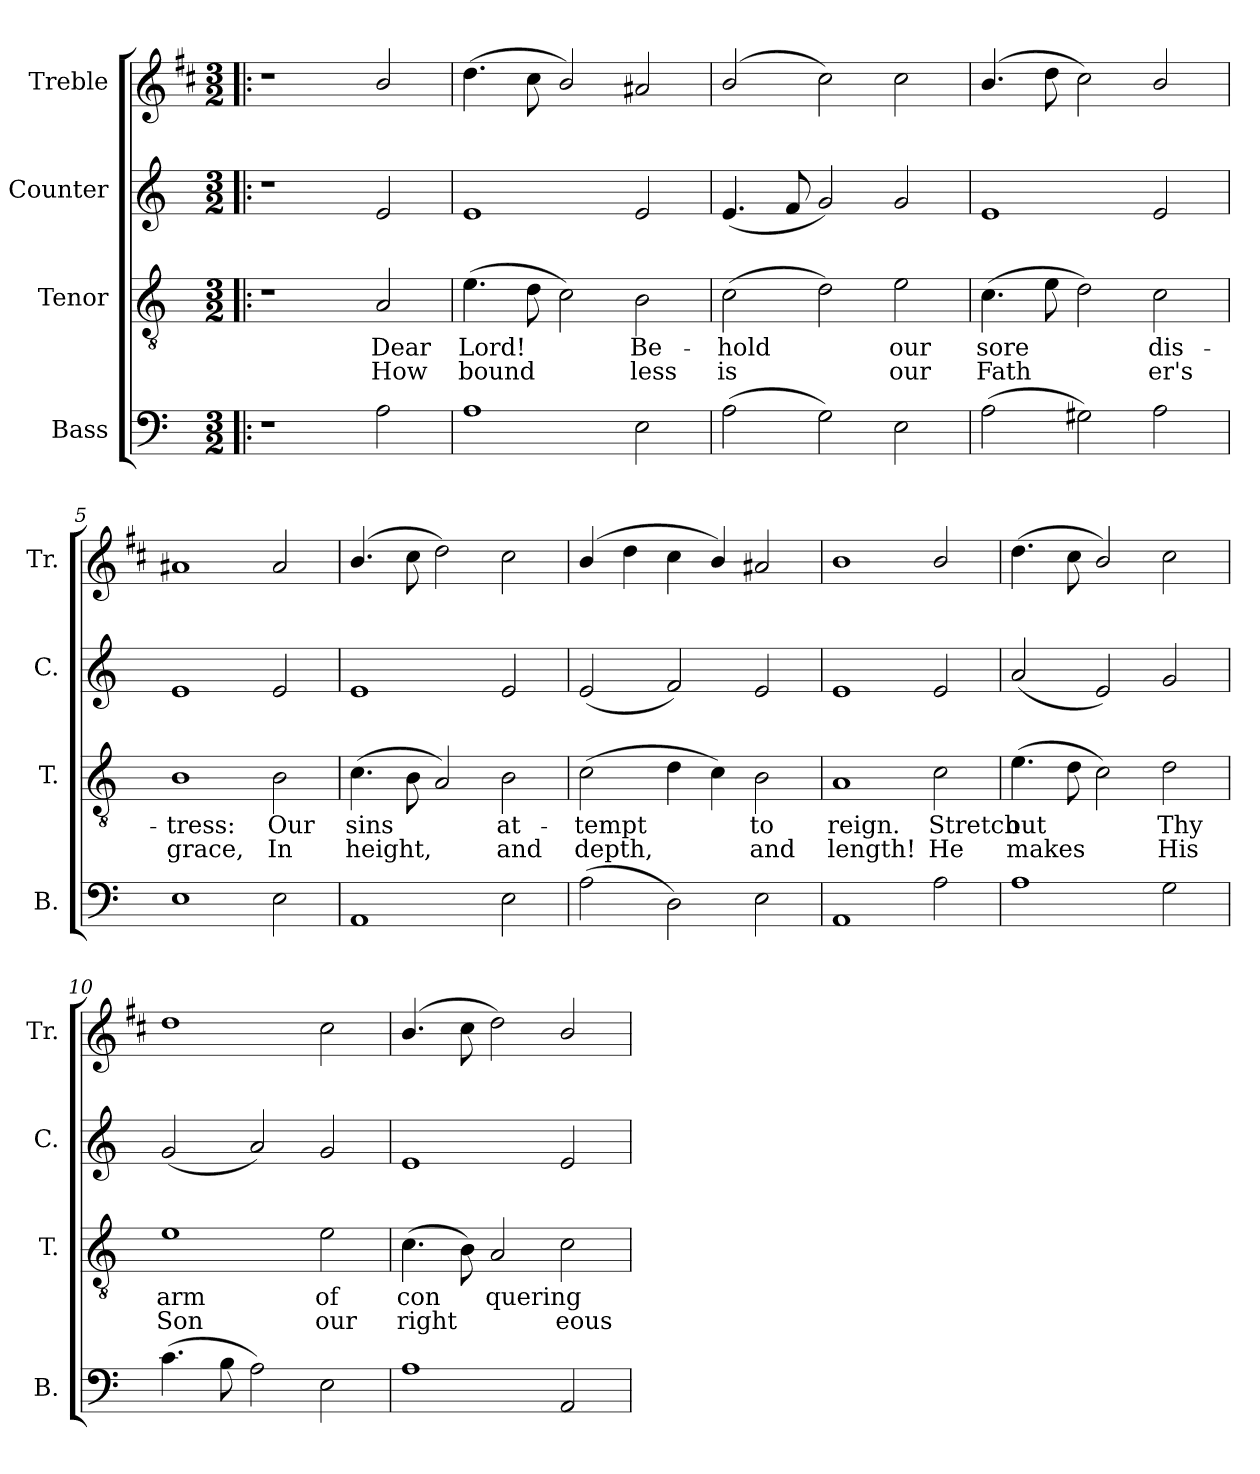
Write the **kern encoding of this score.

**kern	**text	**kern	**text	**text	**kern	**text	**kern
*part4	*part4	*part3	*part3	*part3	*part2	*part2	*part1
*staff4	*staff4	*staff3	*staff3	*staff3	*staff2	*staff2	*staff1
*I"Bass	*	*I"Tenor	*	*	*I"Counter	*	*I"Treble
*I'B.	*	*I'T.	*	*	*I'C.	*	*I'Tr.
!!LO:PB:g=z
*stria5	*	*stria5	*	*	*stria5	*	*stria5
*clefF4	*	*clefGv2	*	*	*clefG2	*	*clefG2
*	*	*	*	*	*	*	*ITrd1c2
*k[]	*	*k[]	*	*	*k[]	*	*k[]
*C:	*	*C:	*	*	*C:	*	*C:
*M3/2	*	*M3/2	*	*	*M3/2	*	*M3/2
=1!|:	=1!|:	=1!|:	=1!|:	=1!|:	=1!|:	=1!|:	=1!|:
1r	.	1r	.	.	1r	.	1r
!	!LO:LY:b:cj	!	!LO:LY:b:cj	!LO:LY:b:cj	!	!LO:LY:b:cj	!
2A\	.	2A/	Dear	How	2e/	.	2a/
=2	=2	=2	=2	=2	=2	=2	=2
!	!LO:LY:b:cj	!	!LO:LY:b:cj	!LO:LY:b:cj	!	!LO:LY:b:cj	!
1A	.	(>4.e\	Lord!	bound-	1e	.	(>4.cc\
!	!	!	!LO:LY:b:cj	!LO:LY:b:cj	!	!	!
.	.	8d\	--	--	.	.	8b\
!	!	!	!LO:LY:b:cj	!LO:LY:b:cj	!	!	!
.	.	2c\)	--	--	.	.	2a/)
!	!LO:LY:b:cj	!	!LO:LY:b:cj	!LO:LY:b:cj	!	!LO:LY:b:cj	!
2E\	.	2B\	-Be-	-less	2e/	.	2g#X/
=3	=3	=3	=3	=3	=3	=3	=3
!	!LO:LY:b:cj	!	!LO:LY:b:cj	!LO:LY:b:cj	!	!LO:LY:b:cj	!
(>2A\	.	(>2c\	hold	is	(<4.e/	.	(>2a/
!	!	!	!	!	!	!LO:LY:b:cj	!
.	.	.	.	.	8f/	.	.
!	!LO:LY:b:cj	!	!LO:LY:b:cj	!LO:LY:b:cj	!	!LO:LY:b:cj	!
2G\)	.	2d\)	.	.	2g/)	.	2b\)
!	!LO:LY:b:cj	!	!LO:LY:b:cj	!LO:LY:b:cj	!	!LO:LY:b:cj	!
2E\	.	2e\	our	our	2g/	.	2b\
=4	=4	=4	=4	=4	=4	=4	=4
!	!LO:LY:b:cj	!	!LO:LY:b:cj	!LO:LY:b:cj	!	!LO:LY:b:cj	!
(>2A\	.	(>4.c\	sore	Fath-	1e	.	(>4.a/
!	!	!	!LO:LY:b:cj	!LO:LY:b:cj	!	!	!
.	.	8e\	--	--	.	.	8cc\
!	!LO:LY:b:cj	!	!LO:LY:b:cj	!LO:LY:b:cj	!	!	!
2G#X\)	.	2d\)	--	--	.	.	2b\)
!	!LO:LY:b:cj	!	!LO:LY:b:cj	!LO:LY:b:cj	!	!LO:LY:b:cj	!
2A\	.	2c\	-dis-	-er's	2e/	.	2a/
=5	=5	=5	=5	=5	=5	=5	=5
!	!LO:LY:b:cj	!	!LO:LY:b:cj	!LO:LY:b:cj	!	!LO:LY:b:cj	!
1E	.	1B	tress:	grace,	1e	.	1g#X
!	!LO:LY:b:cj	!	!LO:LY:b:cj	!LO:LY:b:cj	!	!LO:LY:b:cj	!
2E\	.	2B\	Our	In	2e/	.	2g#/
=6	=6	=6	=6	=6	=6	=6	=6
!	!LO:LY:b:cj	!	!LO:LY:b:cj	!LO:LY:b:cj	!	!LO:LY:b:cj	!
1AA	.	(>4.c\	sins	height,	1e	.	(>4.a/
!	!	!	!LO:LY:b:cj	!LO:LY:b:cj	!	!	!
.	.	8B\	.	-	.	.	8b\
!	!	!	!LO:LY:b:cj	!LO:LY:b:cj	!	!	!
.	.	2A/)	-	-	.	.	2cc\)
!	!LO:LY:b:cj	!	!LO:LY:b:cj	!LO:LY:b:cj	!	!LO:LY:b:cj	!
2E\	.	2B\	-at-	-and	2e/	.	2b\
=7	=7	=7	=7	=7	=7	=7	=7
!	!LO:LY:b:cj	!	!LO:LY:b:cj	!LO:LY:b:cj	!	!LO:LY:b:cj	!
(>2A\	.	(>2c\	tempt	depth,	(<2e/	.	(>4a/
.	.	.	.	.	.	.	4cc\
!	!LO:LY:b:cj	!	!LO:LY:b:cj	!LO:LY:b:cj	!	!LO:LY:b:cj	!
2D\)	.	4d\	.	.	2f/)	.	4b\
!	!	!	!LO:LY:b:cj	!LO:LY:b:cj	!	!	!
.	.	4c\)	.	.	.	.	4a/)
!	!LO:LY:b:cj	!	!LO:LY:b:cj	!LO:LY:b:cj	!	!LO:LY:b:cj	!
2E\	.	2B\	to	and	2e/	.	2g#X/
!!LO:LB:g=z
=8	=8	=8	=8	=8	=8	=8	=8
!	!LO:LY:b:cj	!	!LO:LY:b:cj	!LO:LY:b:cj	!	!LO:LY:b:cj	!
1AA	.	1A	reign.	length!	1e	.	1a
!	!LO:LY:b:cj	!	!LO:LY:b:cj	!LO:LY:b:cj	!	!LO:LY:b:cj	!
2A\	.	2c\	Stretch	He	2e/	.	2a/
=9	=9	=9	=9	=9	=9	=9	=9
!	!LO:LY:b:cj	!	!LO:LY:b:cj	!LO:LY:b:cj	!	!LO:LY:b:cj	!
1A	.	(>4.e\	out	makes	(<2a/	.	(>4.cc\
!	!	!	!LO:LY:b:cj	!LO:LY:b:cj	!	!	!
.	.	8d\	.	.	.	.	8b\
!	!	!	!LO:LY:b:cj	!LO:LY:b:cj	!	!LO:LY:b:cj	!
.	.	2c\)	.	.	2e/)	.	2a/)
!	!LO:LY:b:cj	!	!LO:LY:b:cj	!LO:LY:b:cj	!	!LO:LY:b:cj	!
2G\	.	2d\	Thy	His	2g/	.	2b\
=10	=10	=10	=10	=10	=10	=10	=10
!	!LO:LY:b:cj	!	!LO:LY:b:cj	!LO:LY:b:cj	!	!LO:LY:b:cj	!
(>4.c\	.	1e	arm	Son	(<2g/	.	1cc
!	!LO:LY:b:cj	!	!	!	!	!	!
8B\	.	.	.	.	.	.	.
!	!LO:LY:b:cj	!	!	!	!	!LO:LY:b:cj	!
2A\)	.	.	.	.	2a/)	.	.
!	!LO:LY:b:cj	!	!LO:LY:b:cj	!LO:LY:b:cj	!	!LO:LY:b:cj	!
2E\	.	2e\	of	our	2g/	.	2b\
=11	=11	=11	=11	=11	=11	=11	=11
!	!LO:LY:b:cj	!	!LO:LY:b:cj	!LO:LY:b:cj	!	!LO:LY:b:cj	!
1A	.	(>4.c\	con-	-right-	1e	.	(>4.a/
!	!	!	!LO:LY:b:cj	!LO:LY:b:cj	!	!	!
.	.	8B\)	--	-	.	.	8b\
!	!	!	!LO:LY:b:cj	!LO:LY:b:cj	!	!	!
.	.	2A/	quering	.	.	.	2cc\)
!	!LO:LY:b:cj	!	!LO:LY:b:cj	!LO:LY:b:cj	!	!LO:LY:b:cj	!
2AA/	.	2c\	.	eous-	2e/	.	2a/
=	=	=	=	=	=	=	=
*-	*-	*-	*-	*-	*-	*-	*-
